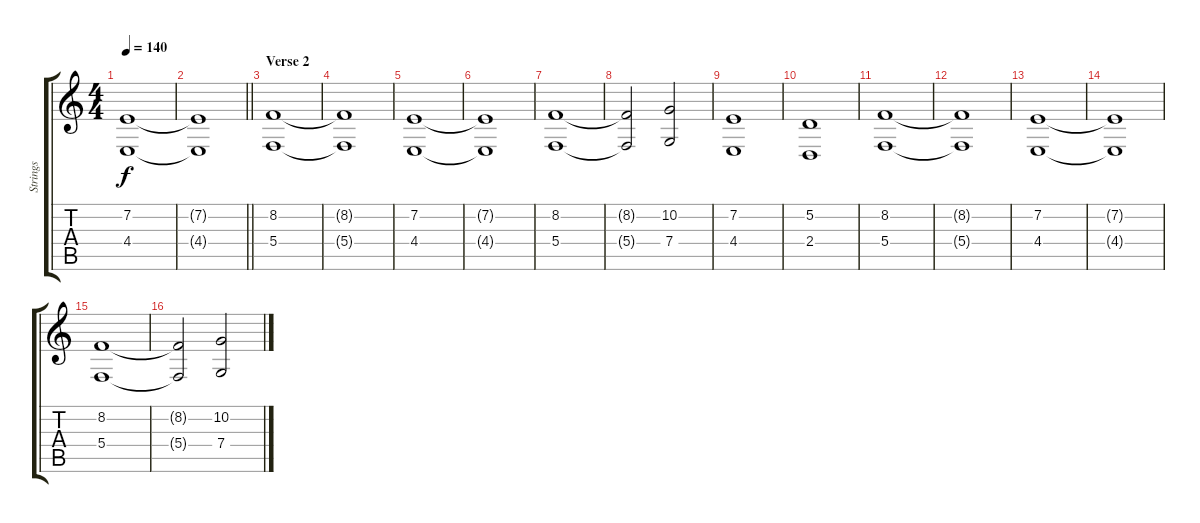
\track ("Strings" "Strings") {instrument stringensemble1}
\staff {score tabs}
\tuning (D4 A3 F3 C3 G2 D2) {hide}
\ts (4 4)
\tempo 140
\clef g2
\ks c
(7.2{t} 4.4{t}).1{dy f} |
\barLineRight lightlight
(7.2{t} 4.4{t}).1 |
\section ("" "Verse 2")
(8.2 5.4).1 |
(8.2{t} 5.4{t}).1 |
(7.2 4.4).1 |
(7.2{t} 4.4{t}).1 |
(8.2 5.4).1 |
(8.2{t} 5.4{t}).2 (10.2 7.4).2 |
(7.2 4.4).1 |
(5.2 2.4).1 |
(8.2 5.4).1 |
(8.2{t} 5.4{t}).1 |
(7.2 4.4).1 |
(7.2{t} 4.4{t}).1 |
(8.2 5.4).1 |
(8.2{t} 5.4{t}).2 (10.2 7.4).2
